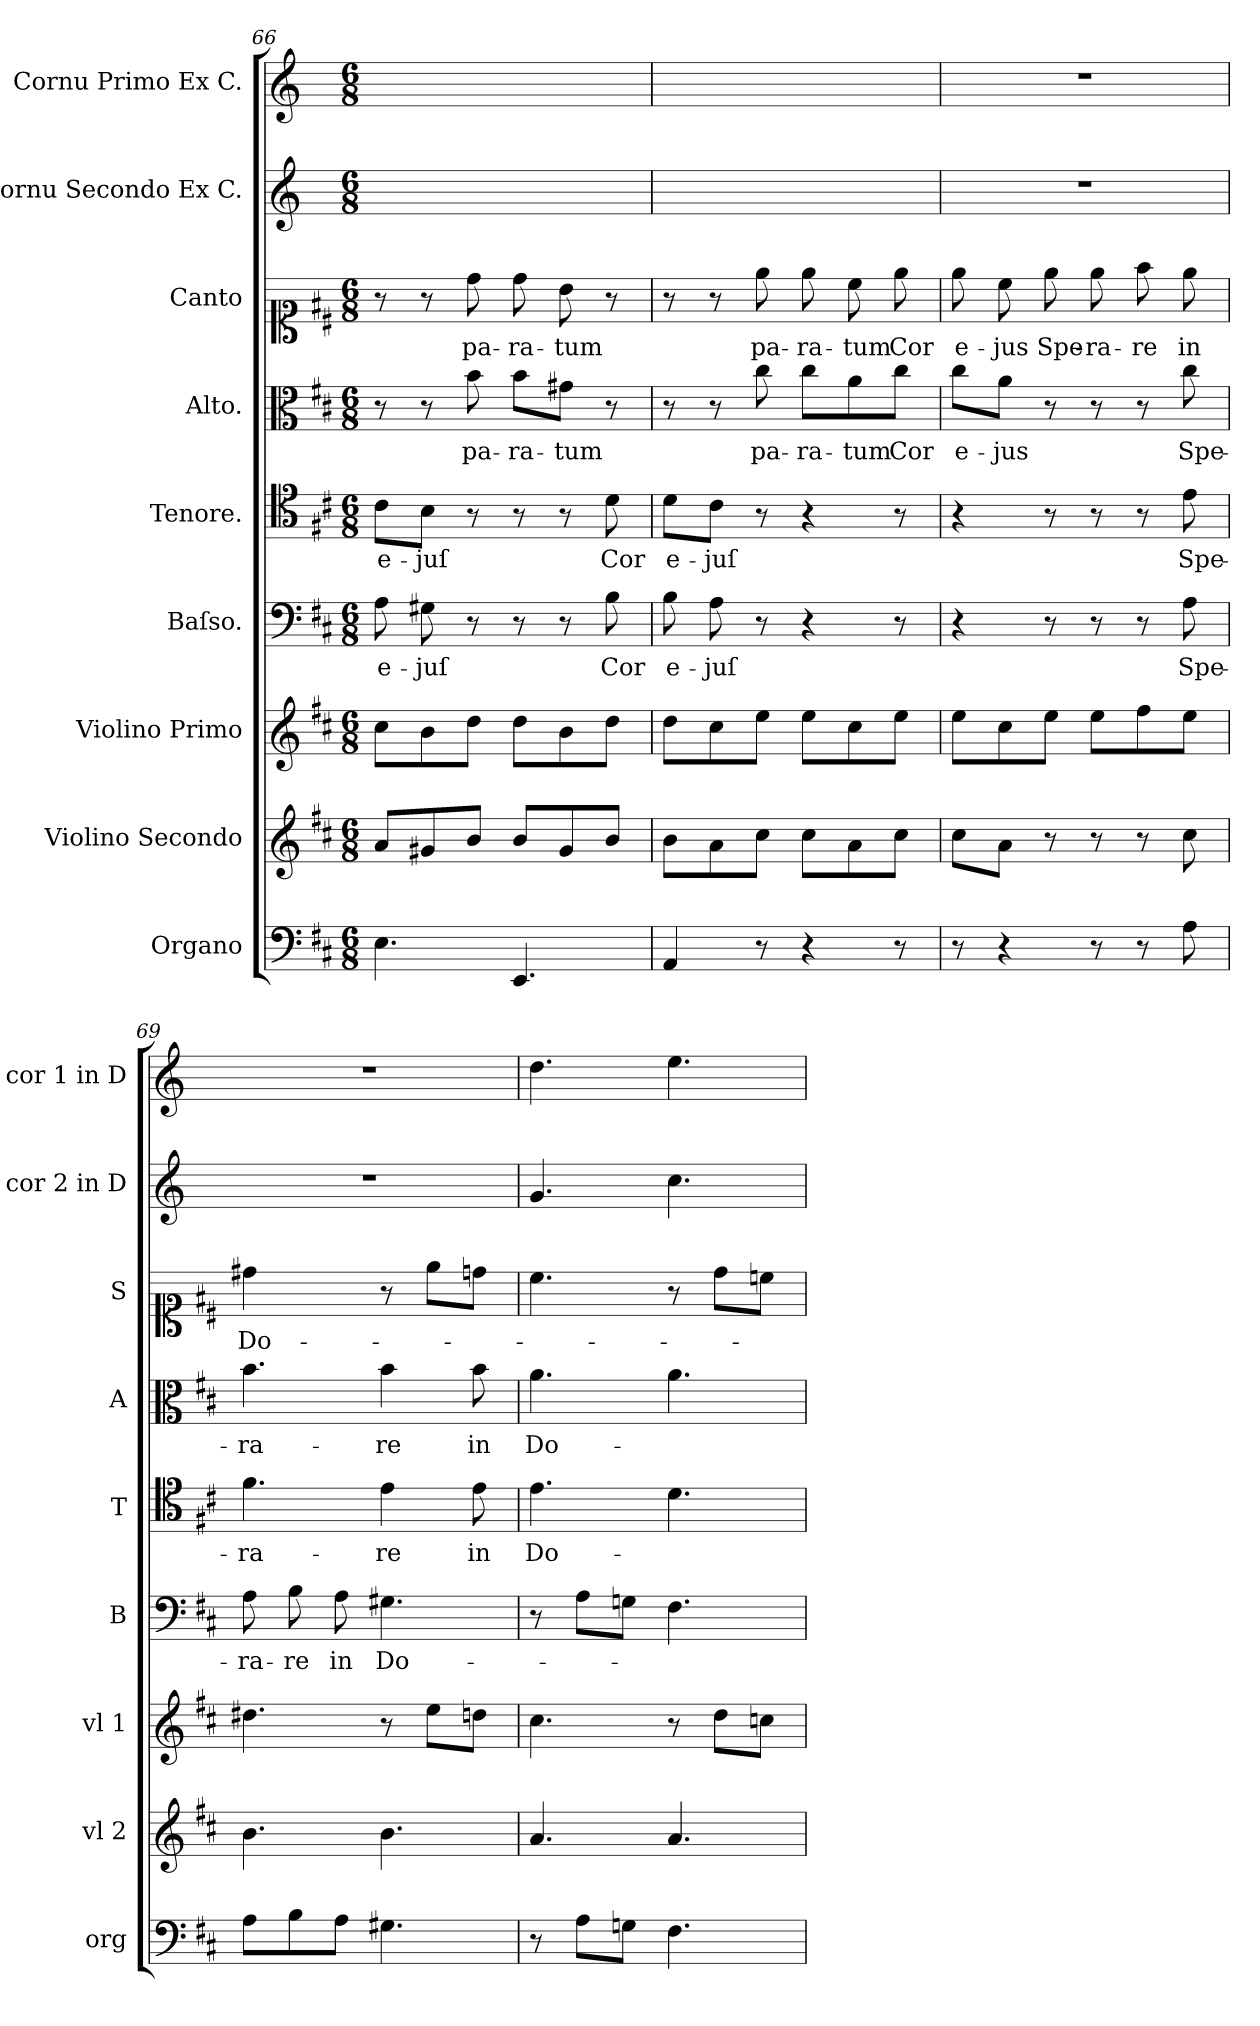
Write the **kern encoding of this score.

**kern	**kern	**kern	**kern	**text	**kern	**text	**kern	**text	**kern	**text	**kern	**kern
*part9	*part8	*part7	*part6	*part6	*part5	*part5	*part4	*part4	*part3	*part3	*part2	*part1
*staff9	*staff8	*staff7	*staff6	*staff6	*staff5	*staff5	*staff4	*staff4	*staff3	*staff3	*staff2	*staff1
*I"Organo	*I"Violino Secondo	*I"Violino Primo	*I"Baſso.	*	*I"Tenore.	*	*I"Alto.	*	*I"Canto	*	*I"Cornu Secondo Ex C.	*I"Cornu Primo Ex C.
*I'org	*I'vl 2	*I'vl 1	*I'B	*	*I'T	*	*I'A	*	*I'S	*	*I'cor 2 in D	*I'cor 1 in D
*clefF4	*clefG2	*clefG2	*clefF4	*	*clefC4	*	*clefC3	*	*clefC1	*	*clefG2	*clefG2
*	*	*	*	*	*	*	*	*	*	*	*ITrd6c10	*ITrd6c10
*k[f#c#]	*k[f#c#]	*k[f#c#]	*k[f#c#]	*	*k[f#c#]	*	*k[f#c#]	*	*k[f#c#]	*	*k[f#c#]	*k[f#c#]
*D:	*D:	*D:	*D:	*	*D:	*	*D:	*	*D:	*	*D:	*D:
*M6/8	*M6/8	*M6/8	*M6/8	*	*M6/8	*	*M6/8	*	*M6/8	*	*M6/8	*M6/8
=66	=66	=66	=66	=66	=66	=66	=66	=66	=66	=66	=66	=66
4.E\	8a/L	8cc#\L	8A\	e-	8c#\L	e-	8r	.	8r	.	2.ryy	2.ryy
.	8g#X/	8b\	8G#X\	-juſ	8B\J	-juſ	8r	.	8r	.	.	.
!	!	!	!	!	!	!	!	!	!	!LO:LY:i	!	!
.	8b/J	8dd\J	8r	.	8r	.	8b\	pa-	8dd\	pa-	.	.
!	!	!	!	!	!	!	!	!	!	!LO:LY:i	!	!
4.EE/	8b/L	8dd\L	8r	.	8r	.	8b\L	-ra-	8dd\	-ra-	.	.
!	!	!	!	!	!	!	!	!	!	!LO:LY:i	!	!
.	8g#/	8b\	8r	.	8r	.	8g#X\J	-tum	8b\	-tum	.	.
!	!	!	!	!	!	!LO:LY:i	!	!	!	!	!	!
.	8b/J	8dd\J	8B\	Cor	8d\	Cor	8r	.	8r	.	.	.
=67	=67	=67	=67	=67	=67	=67	=67	=67	=67	=67	=67	=67
!	!	!	!	!	!	!LO:LY:i	!	!	!	!	!	!
4AA/	8b\L	8dd\L	8B\	e-	8d\L	e-	8r	.	8r	.	2.ryy	2.ryy
!	!	!	!	!	!	!LO:LY:i	!	!	!	!	!	!
.	8a\	8cc#\	8A\	-juſ	8c#\J	-juſ	8r	.	8r	.	.	.
8r	8cc#\J	8ee\J	8r	.	8r	.	8cc#\	pa-	8ee\	pa-	.	.
4r	8cc#\L	8ee\L	4r	.	4r	.	8cc#\L	-ra-	8ee\	-ra-	.	.
.	8a\	8cc#\	.	.	.	.	8a\	-tum	8cc#\	-tum	.	.
8r	8cc#\J	8ee\J	8r	.	8r	.	8cc#\J	Cor	8ee\	Cor	.	.
=68	=68	=68	=68	=68	=68	=68	=68	=68	=68	=68	=68	=68
8r	8cc#\L	8ee\L	4r	.	4r	.	8cc#\L	e-	8ee\	e-	2.r	2.r
4r	8a\J	8cc#\	.	.	.	.	8a\J	-jus	8cc#\	-jus	.	.
.	8r	8ee\J	8r	.	8r	.	8r	.	8ee\	Spe-	.	.
8r	8r	8ee\L	8r	.	8r	.	8r	.	8ee\	-ra-	.	.
8r	8r	8ff#\	8r	.	8r	.	8r	.	8ff#\	-re	.	.
8A\	8cc#\	8ee\J	8A\	Spe-	8e\	Spe-	8cc#\	Spe-	8ee\	in	.	.
=69	=69	=69	=69	=69	=69	=69	=69	=69	=69	=69	=69	=69
!	!	!	!	!	!	!	!	!	!LO:N:vis=4	!	!	!
8A\L	4.b\	4.dd#X\	8A\	-ra-	4.f#\	-ra-	4.b\	-ra-	4.dd#X\	Do-	2.r	2.r
8B\	.	.	8B\	-re	.	.	.	.	.	.	.	.
8A\J	.	.	8A\	in	.	.	.	.	.	.	.	.
4.G#X\	4.b\	8r	4.G#X\	Do-	4e\	-re	4b\	-re	8r	.	.	.
.	.	8ee\L	.	.	.	.	.	.	8ee\L	.	.	.
.	.	8ddn\J	.	.	8e\	in	8b\	in	8ddn\J	.	.	.
=70	=70	=70	=70	=70	=70	=70	=70	=70	=70	=70	=70	=70
8r	4.a/	4.cc#\	8r	.	4.e\	Do-	4.a\	Do-	4.cc#\	.	4.A/	4.e\
8A\L	.	.	8A\L	.	.	.	.	.	.	.	.	.
8Gn\J	.	.	8Gn\J	.	.	.	.	.	.	.	.	.
4.F#\	4.a/	8r	4.F#\	.	4.d\	.	4.a\	.	8r	.	4.d\	4.f#\
.	.	8dd\L	.	.	.	.	.	.	8dd\L	.	.	.
.	.	8ccn\J	.	.	.	.	.	.	8ccn\J	.	.	.
=	=	=	=	=	=	=	=	=	=	=	=	=
*-	*-	*-	*-	*-	*-	*-	*-	*-	*-	*-	*-	*-
